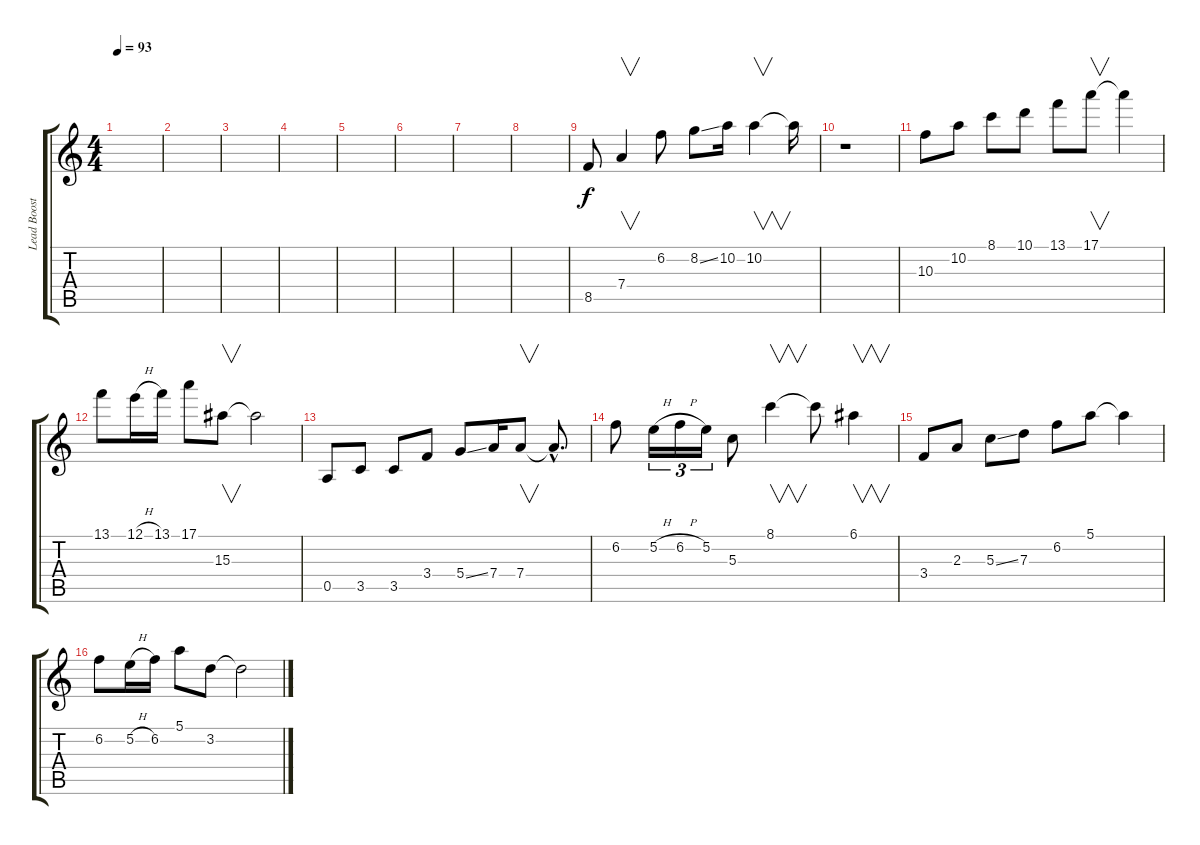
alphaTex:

\track ("Lead Boost" "Lead Boost") {instrument electricguitarjazz}
\staff {score tabs}
\tuning (E4 B3 G3 D3 A2 E2) {hide}
\ts (4 4)
\tempo 93
\clef g2
\ks c
|
|
|
|
|
|
|
|
8.5.8 7.4.4{v} 6.2.8 8.2{ss}.8 10.2.16 10.2.4{v} 10.2{t}.16 |
r.1 |
10.3.8 10.2.8 8.1.8 10.1.8 13.1.8 17.1.8{v} 17.1{t}.4 |
13.1.8 12.1{h}.16 13.1.16 17.1.8 15.3.8{v} 15.3{t}.2 |
0.5.8 3.5.8 3.5.8 3.4.8 5.4{ss}.8 7.4.16 7.4.8{v} 7.4{hac t}.8{d} |
6.2.8 5.2{h}.16{tu (3 2)} 6.2{h}.16{tu (3 2)} 5.2.16{tu (3 2)} 5.3.8 8.1.4{v} 8.1{t}.8 6.1.4{v} |
3.4.8 2.3.8 5.3{ss}.8 7.3.8 6.2.8 5.1.8 5.1{t}.4 |
6.2.8 5.2{h}.16 6.2.16 5.1.8 3.2.8 3.2{t}.2
